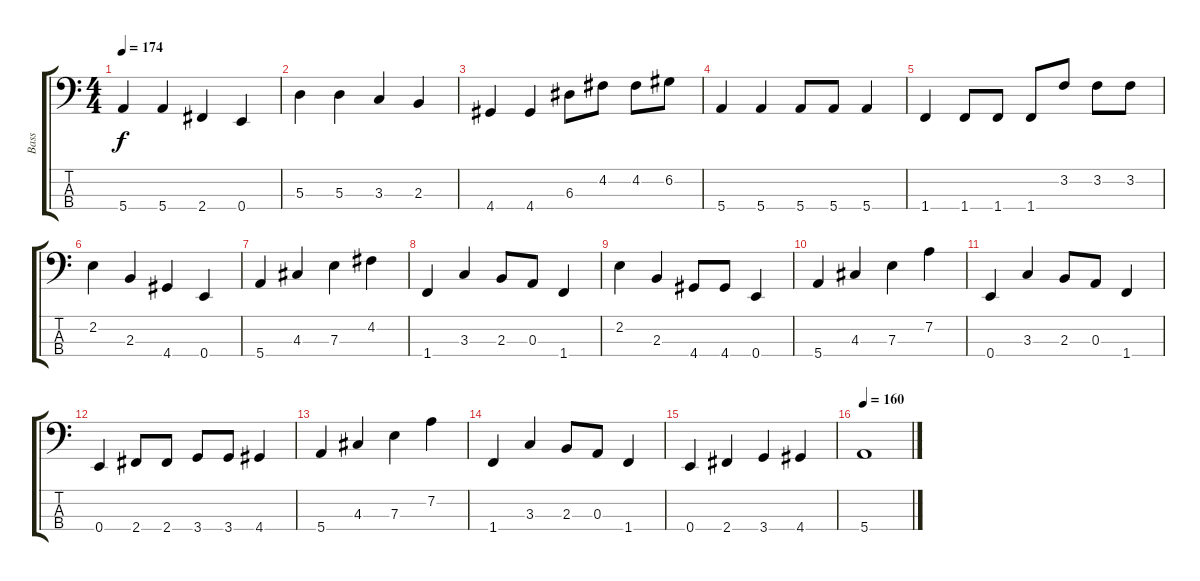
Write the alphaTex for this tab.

\track ("Bass" "Bass") {instrument electricbasspick}
\staff {score tabs}
\tuning (G2 D2 A1 E1) {hide}
\ts (4 4)
\tempo 174
\clef f4
\ks c
5.4.4{dy f} 5.4.4 2.4.4 0.4.4 |
5.3.4 5.3.4 3.3.4 2.3.4 |
4.4.4 4.4.4 6.3.8 4.2.8 4.2.8 6.2.8 |
5.4.4 5.4.4 5.4.8 5.4.8 5.4.4 |
1.4.4 1.4.8 1.4.8 1.4.8 3.2.8 3.2.8 3.2.8 |
2.2.4 2.3.4 4.4.4 0.4.4 |
5.4.4 4.3.4 7.3.4 4.2.4 |
1.4.4 3.3.4 2.3.8 0.3.8 1.4.4 |
2.2.4 2.3.4 4.4.8 4.4.8 0.4.4 |
5.4.4 4.3.4 7.3.4 7.2.4 |
0.4.4 3.3.4 2.3.8 0.3.8 1.4.4 |
0.4.4 2.4.8 2.4.8 3.4.8 3.4.8 4.4.4 |
5.4.4 4.3.4 7.3.4 7.2.4 |
1.4.4 3.3.4 2.3.8 0.3.8 1.4.4 |
0.4.4 2.4.4 3.4.4 4.4.4 |
\tempo 160
5.4.1
